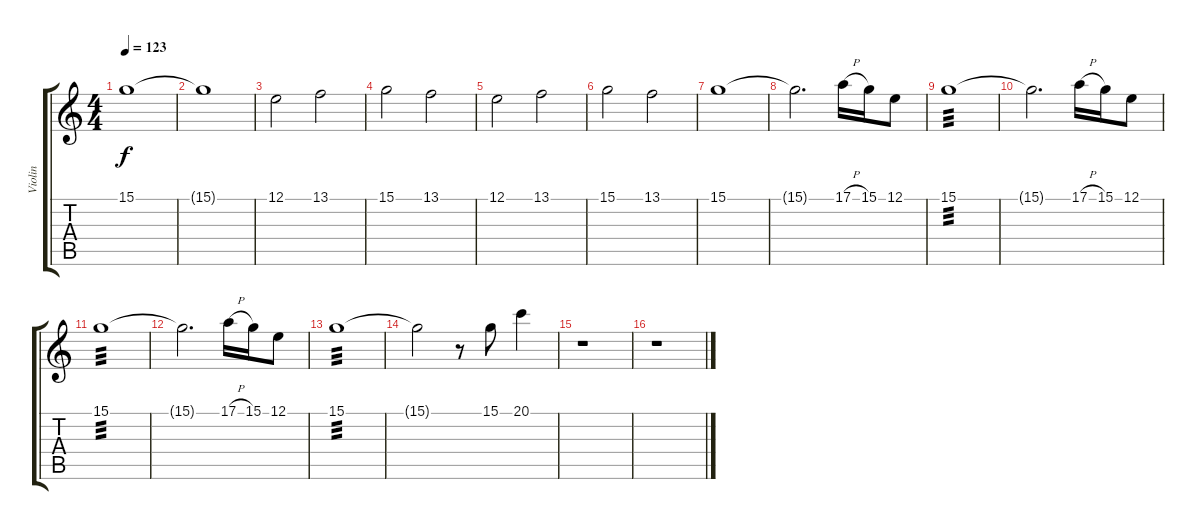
\track ("Violin" "Violin") {instrument violin}
\staff {score tabs}
\tuning (E4 B3 G3 D3 A2 E2) {hide}
\ts (4 4)
\tempo 123
\clef g2
\ks c
15.1{t}.1{dy f} |
15.1{t}.1 |
12.1.2 13.1.2 |
15.1.2 13.1.2 |
12.1.2 13.1.2 |
15.1.2 13.1.2 |
15.1.1 |
15.1{t}.2{d} 17.1{h}.16 15.1.16 12.1.8 |
15.1.1{tp 3} |
15.1{t}.2{d} 17.1{h}.16 15.1.16 12.1.8 |
15.1.1{tp 3} |
15.1{t}.2{d} 17.1{h}.16 15.1.16 12.1.8 |
15.1.1{tp 3} |
15.1{t}.2 r.8 15.1.8 20.1.4 |
r.1 |
r.1
